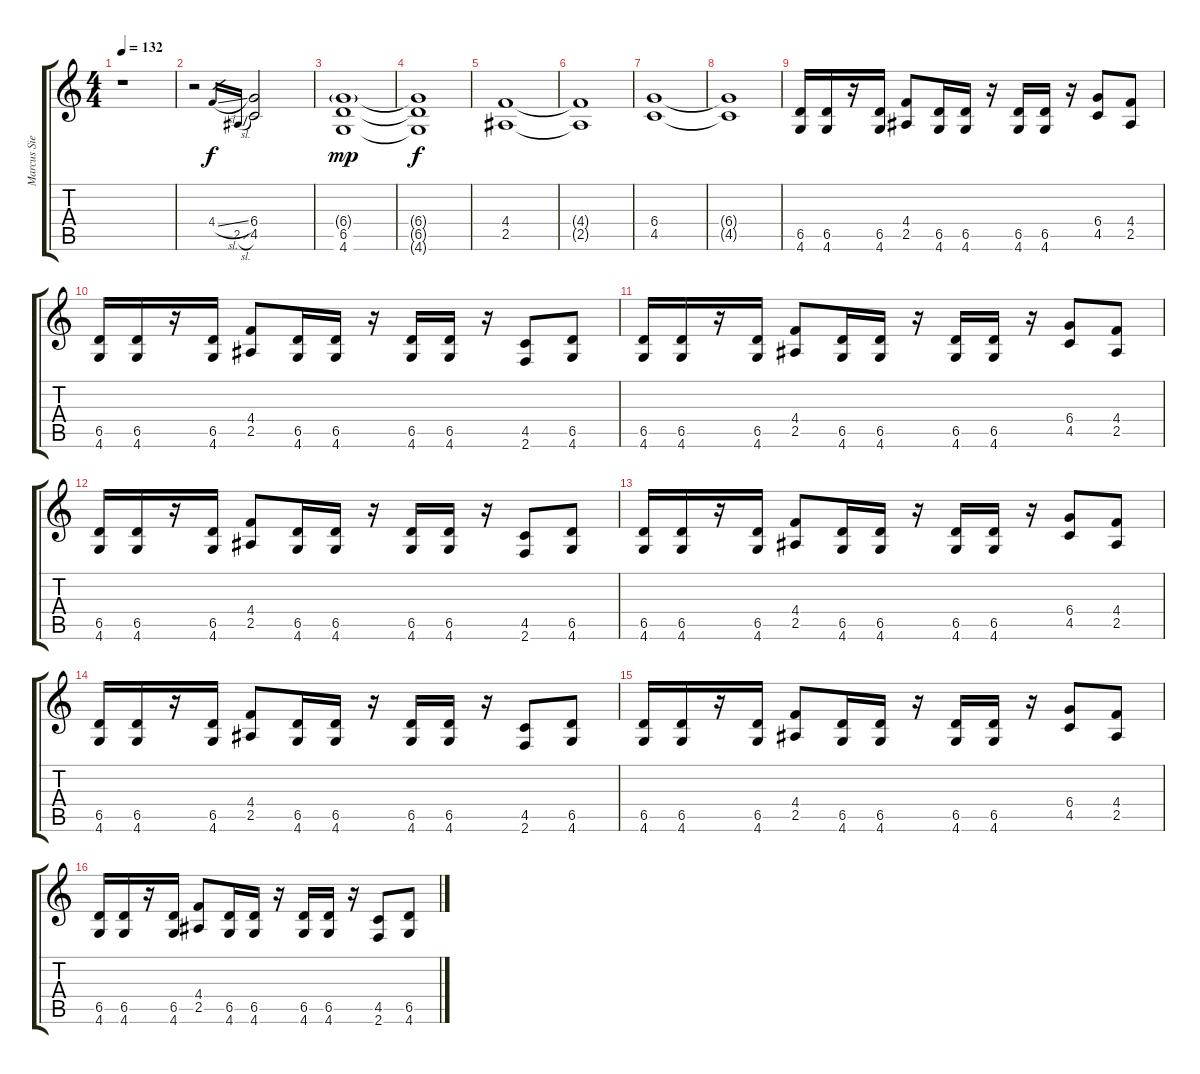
\track ("Marcus Siepen" "Marcus Sie") {instrument distortionguitar}
\staff {score tabs}
\tuning (Eb4 Bb3 Gb3 Db3 Ab2 Eb2) {hide}
\ts (4 4)
\tempo 132
\clef g2
\ks c
r.1{dy f} |
r.2 4.4{sl}.16{gr} 2.5{sl}.16{gr} (6.4 4.5).2{volume 14} |
(6.4{g} 6.5 4.6).1{dy mp} |
(6.4{t} 6.5{t} 4.6{t}).1{dy f} |
(4.4 2.5).1 |
(4.4{t} 2.5{t}).1 |
(6.4 4.5).1 |
(6.4{t} 4.5{t}).1 |
(6.5 4.6).16 (6.5 4.6).16 r.16 (6.5 4.6).16 (4.4 2.5).8 (6.5 4.6).16 (6.5 4.6).16 r.16 (6.5 4.6).16 (6.5 4.6).16 r.16 (6.4 4.5).8 (4.4 2.5).8 |
(6.5 4.6).16 (6.5 4.6).16 r.16 (6.5 4.6).16 (4.4 2.5).8 (6.5 4.6).16 (6.5 4.6).16 r.16 (6.5 4.6).16 (6.5 4.6).16 r.16 (4.5 2.6).8 (6.5 4.6).8 |
(6.5 4.6).16 (6.5 4.6).16 r.16 (6.5 4.6).16 (4.4 2.5).8 (6.5 4.6).16 (6.5 4.6).16 r.16 (6.5 4.6).16 (6.5 4.6).16 r.16 (6.4 4.5).8 (4.4 2.5).8 |
(6.5 4.6).16 (6.5 4.6).16 r.16 (6.5 4.6).16 (4.4 2.5).8 (6.5 4.6).16 (6.5 4.6).16 r.16 (6.5 4.6).16 (6.5 4.6).16 r.16 (4.5 2.6).8 (6.5 4.6).8 |
(6.5 4.6).16 (6.5 4.6).16 r.16 (6.5 4.6).16 (4.4 2.5).8 (6.5 4.6).16 (6.5 4.6).16 r.16 (6.5 4.6).16 (6.5 4.6).16 r.16 (6.4 4.5).8 (4.4 2.5).8 |
(6.5 4.6).16 (6.5 4.6).16 r.16 (6.5 4.6).16 (4.4 2.5).8 (6.5 4.6).16 (6.5 4.6).16 r.16 (6.5 4.6).16 (6.5 4.6).16 r.16 (4.5 2.6).8 (6.5 4.6).8 |
(6.5 4.6).16 (6.5 4.6).16 r.16 (6.5 4.6).16 (4.4 2.5).8 (6.5 4.6).16 (6.5 4.6).16 r.16 (6.5 4.6).16 (6.5 4.6).16 r.16 (6.4 4.5).8 (4.4 2.5).8 |
(6.5 4.6).16 (6.5 4.6).16 r.16 (6.5 4.6).16 (4.4 2.5).8 (6.5 4.6).16 (6.5 4.6).16 r.16 (6.5 4.6).16 (6.5 4.6).16 r.16 (4.5 2.6).8 (6.5 4.6).8
